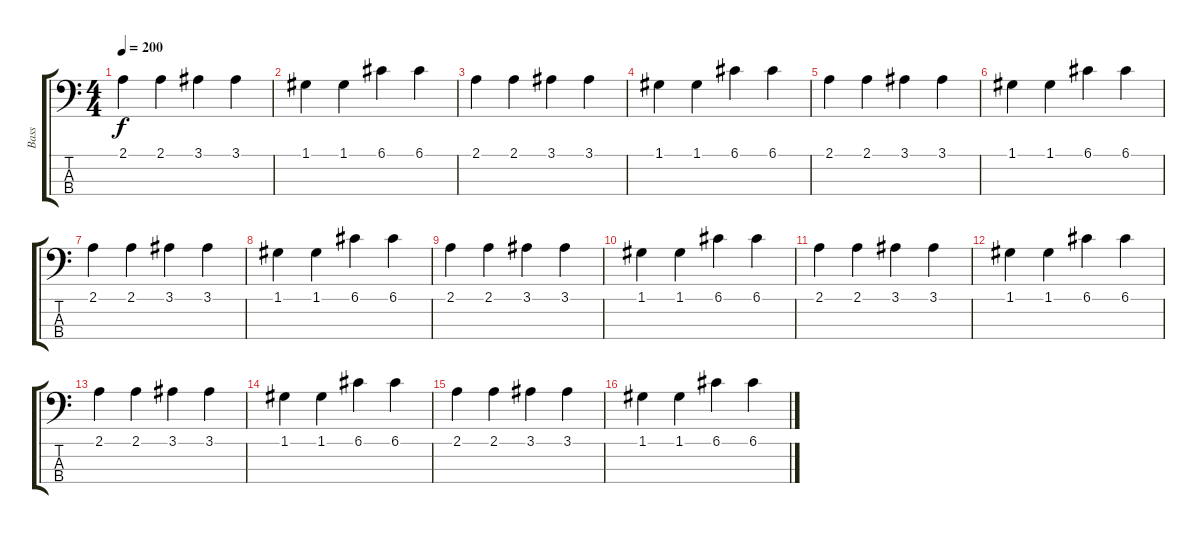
\track ("Bass" "Bass") {instrument acousticbass}
\staff {score tabs}
\tuning (G2 D2 A1 E1) {hide}
\ts (4 4)
\tempo 200
\clef f4
\ks c
2.1.4{dy f} 2.1.4 3.1.4 3.1.4 |
1.1.4 1.1.4 6.1.4 6.1.4 |
2.1.4 2.1.4 3.1.4 3.1.4 |
1.1.4 1.1.4 6.1.4 6.1.4 |
2.1.4 2.1.4 3.1.4 3.1.4 |
1.1.4 1.1.4 6.1.4 6.1.4 |
2.1.4 2.1.4 3.1.4 3.1.4 |
1.1.4 1.1.4 6.1.4 6.1.4 |
2.1.4 2.1.4 3.1.4 3.1.4 |
1.1.4 1.1.4 6.1.4 6.1.4 |
2.1.4 2.1.4 3.1.4 3.1.4 |
1.1.4 1.1.4 6.1.4 6.1.4 |
2.1.4 2.1.4 3.1.4 3.1.4 |
1.1.4 1.1.4 6.1.4 6.1.4 |
2.1.4 2.1.4 3.1.4 3.1.4 |
1.1.4 1.1.4 6.1.4 6.1.4
